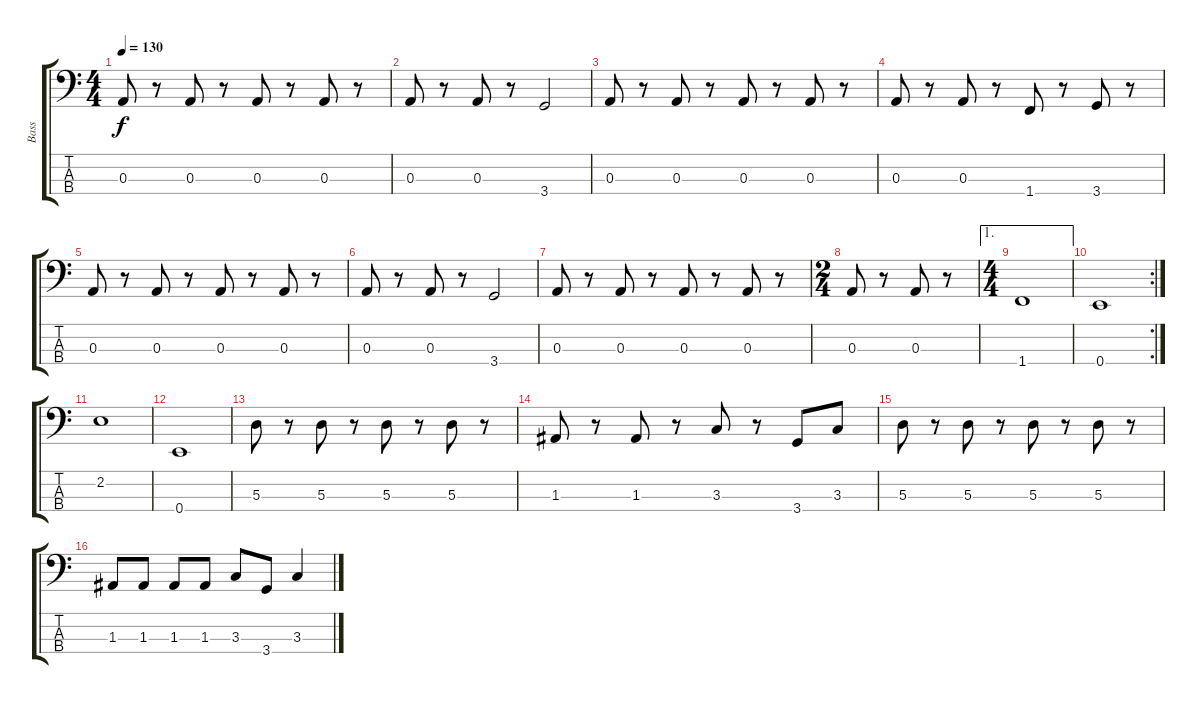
\track ("Bass" "Bass") {instrument electricbassfinger}
\staff {score tabs}
\tuning (G2 D2 A1 E1) {hide}
\ts (4 4)
\tempo 130
\clef f4
\ks c
0.3.8{dy f} r.8 0.3.8 r.8 0.3.8 r.8 0.3.8 r.8 |
0.3.8 r.8 0.3.8 r.8 3.4.2 |
0.3.8 r.8 0.3.8 r.8 0.3.8 r.8 0.3.8 r.8 |
0.3.8 r.8 0.3.8 r.8 1.4.8 r.8 3.4.8 r.8 |
0.3.8 r.8 0.3.8 r.8 0.3.8 r.8 0.3.8 r.8 |
0.3.8 r.8 0.3.8 r.8 3.4.2 |
0.3.8 r.8 0.3.8 r.8 0.3.8 r.8 0.3.8 r.8 |
\ts (2 4)
0.3.8 r.8 0.3.8 r.8 |
\ae 1
\ts (4 4)
1.4.1 |
\rc 2
0.4.1 |
2.2.1 |
0.4.1 |
5.3.8 r.8 5.3.8 r.8 5.3.8 r.8 5.3.8 r.8 |
1.3.8 r.8 1.3.8 r.8 3.3.8 r.8 3.4.8 3.3.8 |
5.3.8 r.8 5.3.8 r.8 5.3.8 r.8 5.3.8 r.8 |
1.3.8 1.3.8 1.3.8 1.3.8 3.3.8 3.4.8 3.3.4
